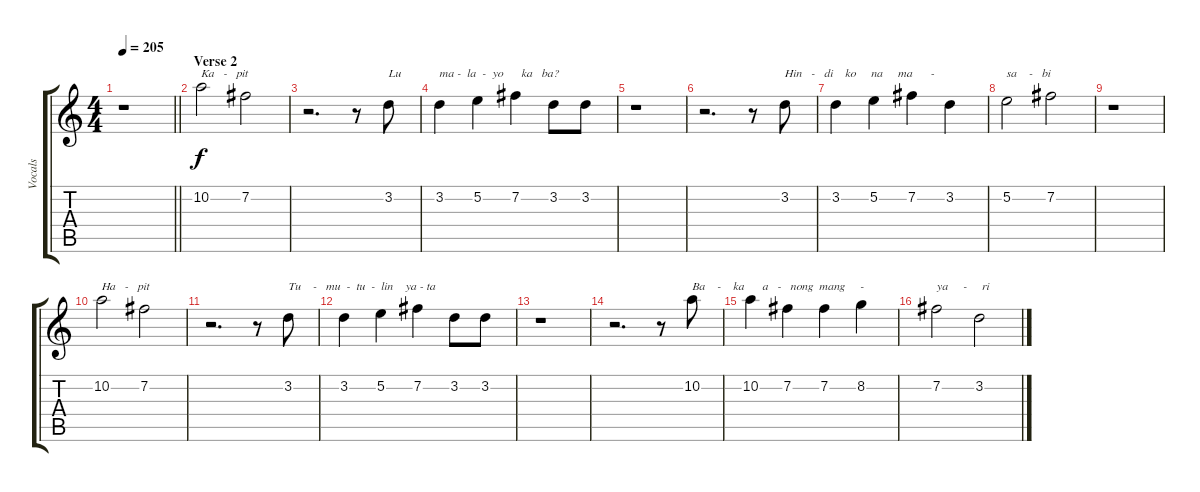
\track ("Vocals" "Vocals") {instrument overdrivenguitar}
\staff {score tabs}
\tuning (E4 B3 G3 D3 A2 E2) {hide}
\ts (4 4)
\tempo 205
\clef g2
\barLineRight lightlight
\ks c
r.1{dy f} |
\section ("" "Verse 2")
10.2.2{txt "Ka   -   pit"} 7.2.2 |
r.2{d} r.8 3.2.8{txt "Lu"} |
3.2.4{txt "ma -  la  -  yo      ka   ba?"} 5.2.4 7.2.4 3.2.8 3.2.8 |
r.1 |
r.2{d} r.8 3.2.8{txt "Hin   -   di    ko     na     ma      -      "} |
3.2.4 5.2.4 7.2.4 3.2.4 |
5.2.2{txt "sa    -   bi"} 7.2.2 |
r.1 |
10.2.2{txt "Ha   -   pit"} 7.2.2 |
r.2{d} r.8 3.2.8{txt "Tu    -   mu  -  tu  -  lin    ya - ta"} |
3.2.4 5.2.4 7.2.4 3.2.8 3.2.8 |
r.1 |
r.2{d} r.8 10.2.8{txt "Ba    -    ka      a   -   nong  mang     - "} |
10.2.4 7.2.4 7.2.4 8.2.4 |
7.2.2{txt "ya     -     ri"} 3.2.2
